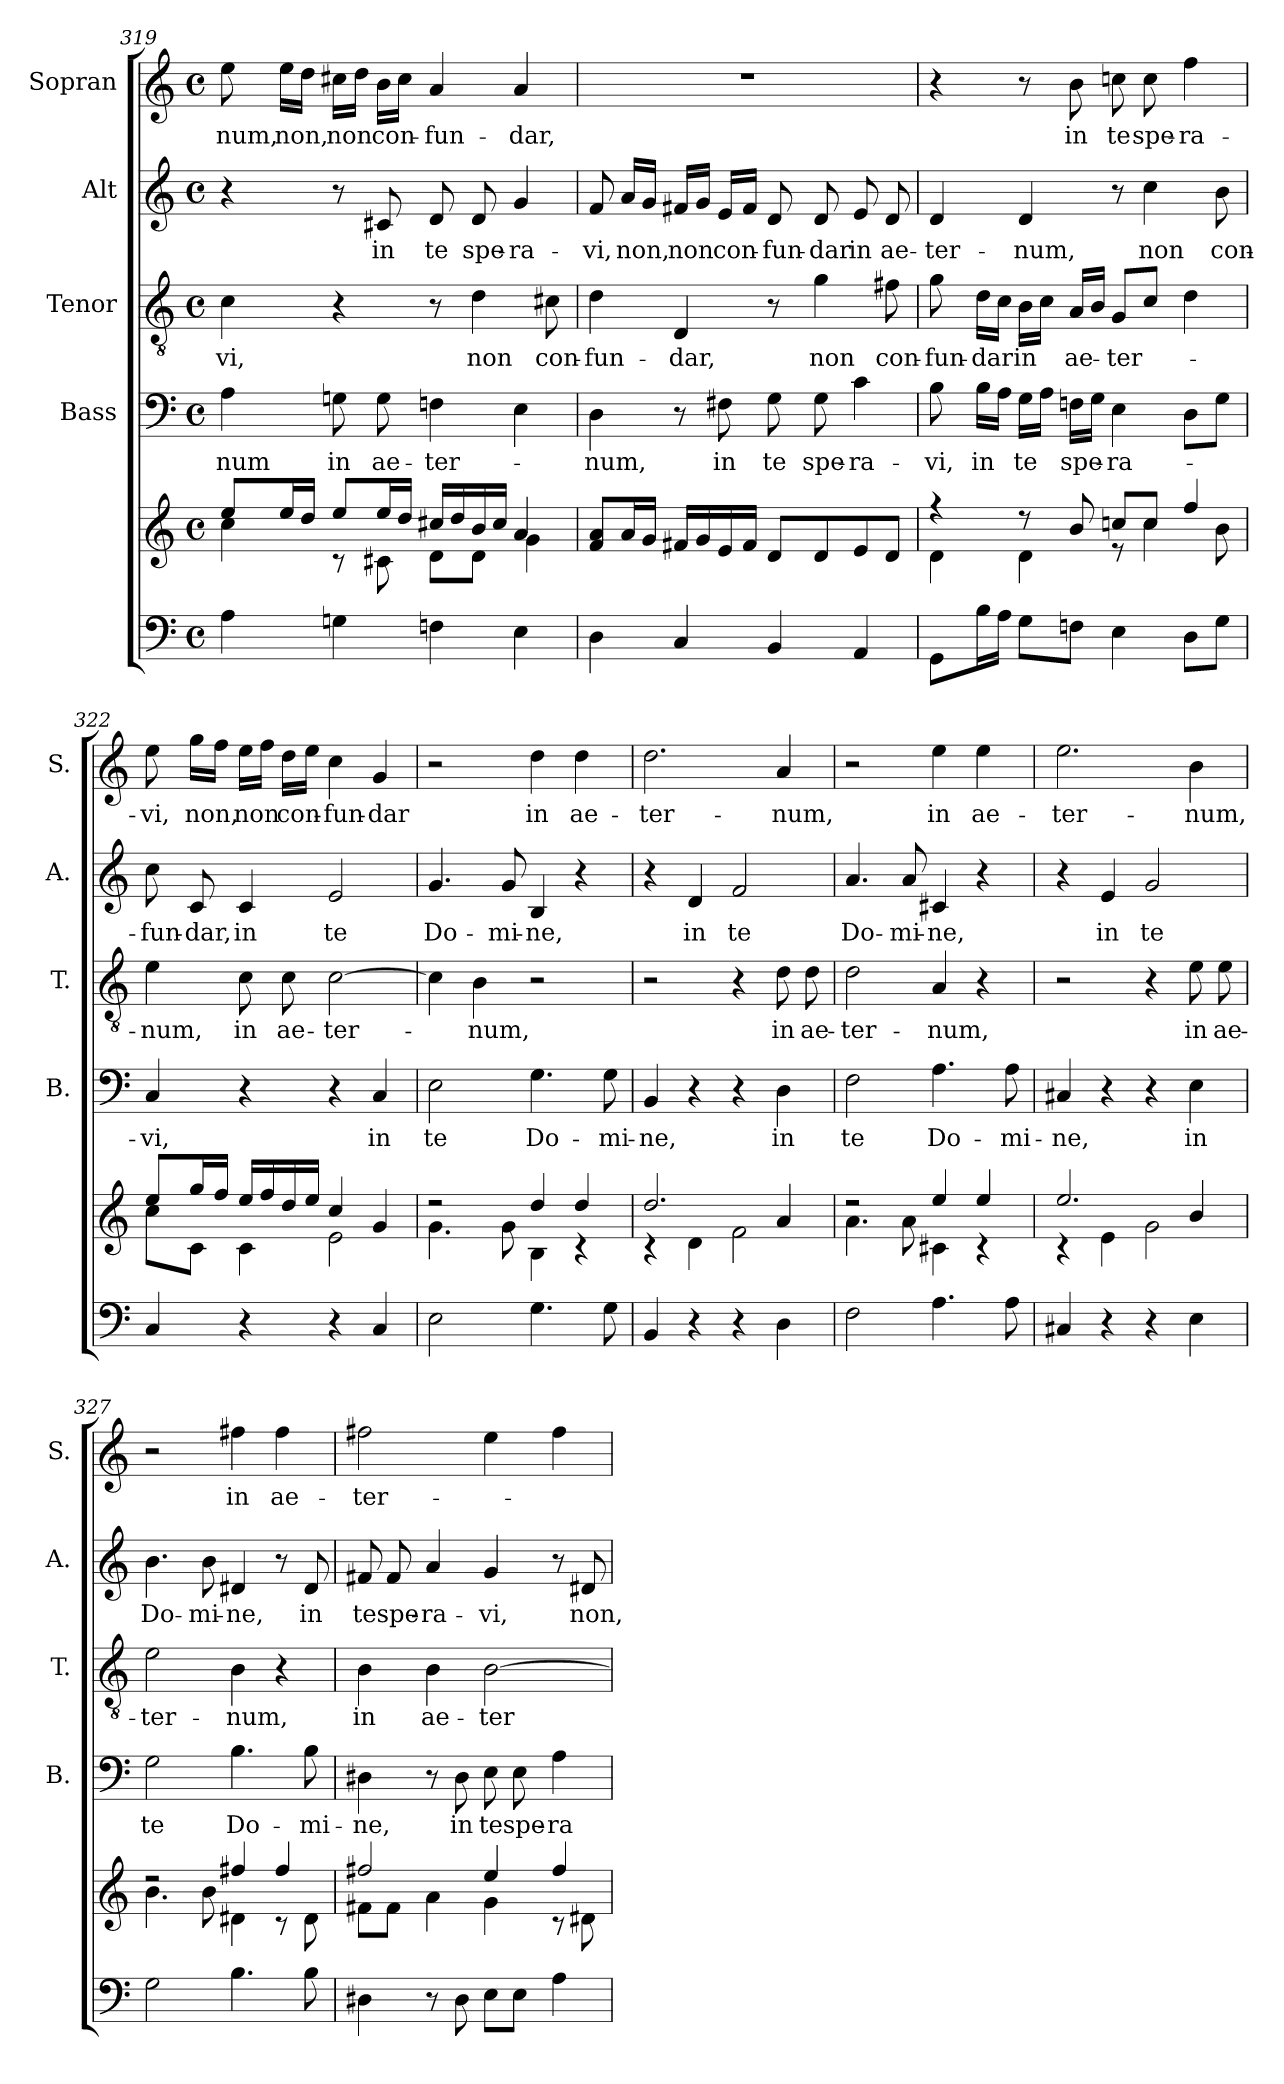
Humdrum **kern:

**kern	**kern	**kern	**text	**kern	**text	**kern	**text	**kern	**text
*part5	*part5	*part4	*part4	*part3	*part3	*part2	*part2	*part1	*part1
*staff6	*staff5	*staff4	*staff4	*staff3	*staff3	*staff2	*staff2	*staff1	*staff1
*	*	*I"Bass	*	*I"Tenor	*	*I"Alt	*	*I"Sopran	*
*	*	*I'B.	*	*I'T.	*	*I'A.	*	*I'S.	*
!!LO:LB:g=z
*clefF4	*clefG2	*clefF4	*	*clefGv2	*	*clefG2	*	*clefG2	*
*k[]	*k[]	*k[]	*	*k[]	*	*k[]	*	*k[]	*
*C:	*C:	*C:	*	*C:	*	*C:	*	*C:	*
*M4/4	*M4/4	*M4/4	*	*M4/4	*	*M4/4	*	*M4/4	*
*met(c)	*met(c)	*met(c)	*	*met(c)	*	*met(c)	*	*met(c)	*
=319	=319	=319	=319	=319	=319	=319	=319	=319	=319
*	*^	*	*	*	*	*	*	*	*
!	!	!	!	!LO:LY:b	!	!LO:LY:b	!	!	!	!LO:LY:b
4A\	8ee/L	4cc\	4A\	-num	4c\	-vi,	4r	.	8ee\	-num,
!	!	!	!	!	!	!	!	!	!	!LO:LY:b
.	16ee/L	.	.	.	.	.	.	.	16ee\LL	non,
.	16dd/JJ	.	.	.	.	.	.	.	16dd\JJ	.
!	!	!	!	!LO:LY:b	!	!	!	!	!	!LO:LY:b
4Gn\	8ee/L	8rc	8Gn\	in	4r	.	8r	.	16cc#X\LL	non
.	.	.	.	.	.	.	.	.	16dd\JJ	.
!	!	!	!	!LO:LY:b	!	!	!	!LO:LY:b	!	!LO:LY:b
.	16ee/L	8c#X\	8G\	ae-	.	.	8c#X/	in	16b\LL	con-
.	16dd/JJ	.	.	.	.	.	.	.	16cc#\JJ	.
!	!	!	!	!LO:LY:b	!	!	!	!LO:LY:b	!	!LO:LY:b
4Fn\	16cc#X/LL	8d\L	4Fn\	-ter-	8r	.	8d/	te	4a/	-fun-
.	16dd/	.	.	.	.	.	.	.	.	.
!	!	!	!	!	!	!LO:LY:b	!	!LO:LY:b	!	!
.	16b/	8d\J	.	.	4d\	non	8d/	spe-	.	.
.	16cc#/JJ	.	.	.	.	.	.	.	.	.
!	!	!	!	!	!	!	!	!LO:LY:b	!	!LO:LY:b
4E\	4a/	4g\	4E\	.	.	.	4g/	-ra-	4a/	-dar,
!	!	!	!	!	!	!LO:LY:b	!	!	!	!
.	.	.	.	.	8c#X\	con-	.	.	.	.
*	*v	*v	*	*	*	*	*	*	*	*
=320	=320	=320	=320	=320	=320	=320	=320	=320	=320
!	!	!	!LO:LY:b	!	!LO:LY:b	!	!LO:LY:b	!	!
4D\	8f/ 8a/L	4D\	-num,	4d\	-fun-	8f/	-vi,	1r	.
!	!	!	!	!	!	!	!LO:LY:b	!	!
.	16a/L	.	.	.	.	16a/LL	non,	.	.
.	16g/JJ	.	.	.	.	16g/JJ	.	.	.
!	!	!	!	!	!LO:LY:b	!	!LO:LY:b	!	!
4C/	16f#X/LL	8r	.	4D/	-dar,	16f#X/LL	non	.	.
.	16g/	.	.	.	.	16g/JJ	.	.	.
!	!	!	!LO:LY:b	!	!	!	!LO:LY:b	!	!
.	16e/	8F#X\	in	.	.	16e/LL	con-	.	.
.	16f#/JJ	.	.	.	.	16f#/JJ	.	.	.
!	!	!	!LO:LY:b	!	!	!	!LO:LY:b	!	!
4BB/	8d/L	8G\	te	8r	.	8d/	-fun-	.	.
!	!	!	!LO:LY:b	!	!LO:LY:b	!	!LO:LY:b	!	!
.	8d/	8G\	spe-	4g\	non	8d/	-dar	.	.
!	!	!	!LO:LY:b	!	!	!	!LO:LY:b	!	!
4AA/	8e/	4c\	-ra-	.	.	8e/	in	.	.
!	!	!	!	!	!LO:LY:b	!	!LO:LY:b	!	!
.	8d/J	.	.	8f#X\	con-	8d/	ae-	.	.
=321	=321	=321	=321	=321	=321	=321	=321	=321	=321
*	*^	*	*	*	*	*	*	*	*
!	!	!	!	!LO:LY:b	!	!LO:LY:b	!	!LO:LY:b	!	!
8GG\L	4ree	4d\	8B\	-vi,	8g\	-fun-	4d/	-ter-	4r	.
!	!	!	!	!LO:LY:b	!	!LO:LY:b	!	!	!	!
16B\L	.	.	16B\LL	in	16d\LL	-dar	.	.	.	.
16A\JJ	.	.	16A\JJ	.	16c\JJ	.	.	.	.	.
!	!	!	!	!LO:LY:b	!	!LO:LY:b	!	!LO:LY:b	!	!
8G\L	8rdd	4d\	16G\LL	te	16B\LL	in	4d/	-num,	8r	.
.	.	.	16A\JJ	.	16c\JJ	.	.	.	.	.
!	!	!	!	!LO:LY:b	!	!LO:LY:b	!	!	!	!LO:LY:b
8Fn\J	8b/	.	16Fn\LL	spe-	16A/LL	ae-	.	.	8b\	in
.	.	.	16G\JJ	.	16B/JJ	.	.	.	.	.
!	!	!	!	!LO:LY:b	!	!LO:LY:b	!	!	!	!LO:LY:b
4E\	8ccn/L	8re	4E\	-ra-	8G/L	-ter-	8r	.	8ccn\	te
!	!	!	!	!	!	!	!	!LO:LY:b	!	!LO:LY:b
.	8cc/J	4cc\	.	.	8c/J	.	4cc\	non	8cc\	spe-
!	!	!	!	!	!	!	!	!	!	!LO:LY:b
8D\L	4ff/	.	8D\L	.	4d\	.	.	.	4ff\	-ra-
!	!	!	!	!	!	!	!	!LO:LY:b	!	!
8G\J	.	8b\	8G\J	.	.	.	8b\	con-	.	.
!!LO:PB:g=z
=322	=322	=322	=322	=322	=322	=322	=322	=322	=322	=322
!	!	!	!	!LO:LY:b	!	!LO:LY:b	!	!LO:LY:b	!	!LO:LY:b
4C/	8ee/L	8cc\L	4C/	-vi,	4e\	-num,	8cc\	-fun-	8ee\	-vi,
!	!	!	!	!	!	!	!	!LO:LY:b	!	!LO:LY:b
.	16gg/L	8c\J	.	.	.	.	8c/	-dar,	16gg\LL	non,
.	16ff/JJ	.	.	.	.	.	.	.	16ff\JJ	.
!	!	!	!	!	!	!LO:LY:b	!	!LO:LY:b	!	!LO:LY:b
4r	16ee/LL	4c\	4r	.	8c\	in	4c/	in	16ee\LL	non
.	16ff/	.	.	.	.	.	.	.	16ff\JJ	.
!	!	!	!	!	!	!LO:LY:b	!	!	!	!LO:LY:b
.	16dd/	.	.	.	8c\	ae-	.	.	16dd\LL	con-
.	16ee/JJ	.	.	.	.	.	.	.	16ee\JJ	.
!	!	!	!	!	!	!LO:LY:b	!	!LO:LY:b	!	!LO:LY:b
4r	4cc/	2e\	4r	.	[2c\	-ter-	2e/	te	4cc\	-fun-
!	!	!	!	!LO:LY:b	!	!	!	!	!	!LO:LY:b
4C/	4g/	.	4C/	in	.	.	.	.	4g/	-dar
=323	=323	=323	=323	=323	=323	=323	=323	=323	=323	=323
!	!	!	!	!LO:LY:b	!	!	!	!LO:LY:b	!	!
2E\	2rdd	4.g\	2E\	te	4c\]	.	4.g/	Do-	2r	.
!	!	!	!	!	!	!LO:LY:b	!	!	!	!
.	.	.	.	.	4B\	-num,	.	.	.	.
!	!	!	!	!	!	!	!	!LO:LY:b	!	!
.	.	8g\	.	.	.	.	8g/	-mi-	.	.
!	!	!	!	!LO:LY:b	!	!	!	!LO:LY:b	!	!LO:LY:b
4.G\	4dd/	4B\	4.G\	Do-	2r	.	4B/	-ne,	4dd\	in
!	!	!	!	!	!	!	!	!	!	!LO:LY:b
.	4dd/	4rc	.	.	.	.	4r	.	4dd\	ae-
!	!	!	!	!LO:LY:b	!	!	!	!	!	!
8G\	.	.	8G\	-mi-	.	.	.	.	.	.
=324	=324	=324	=324	=324	=324	=324	=324	=324	=324	=324
!	!	!	!	!LO:LY:b	!	!	!	!	!	!LO:LY:b
4BB/	2.dd/	4rc	4BB/	-ne,	2r	.	4r	.	2.dd\	-ter-
!	!	!	!	!	!	!	!	!LO:LY:b	!	!
4r	.	4d\	4r	.	.	.	4d/	in	.	.
!	!	!	!	!	!	!	!	!LO:LY:b	!	!
4r	.	2f\	4r	.	4r	.	2f/	te	.	.
!	!	!	!	!LO:LY:b	!	!LO:LY:b	!	!	!	!LO:LY:b
4D\	4a/	.	4D\	in	8d\	in	.	.	4a/	-num,
!	!	!	!	!	!	!LO:LY:b	!	!	!	!
.	.	.	.	.	8d\	ae-	.	.	.	.
=325	=325	=325	=325	=325	=325	=325	=325	=325	=325	=325
!	!	!	!	!LO:LY:b	!	!LO:LY:b	!	!LO:LY:b	!	!
2F\	2rdd	4.a\	2F\	te	2d\	-ter-	4.a/	Do-	2r	.
!	!	!	!	!	!	!	!	!LO:LY:b	!	!
.	.	8a\	.	.	.	.	8a/	-mi-	.	.
!	!	!	!	!LO:LY:b	!	!LO:LY:b	!	!LO:LY:b	!	!LO:LY:b
4.A\	4ee/	4c#X\	4.A\	Do-	4A/	-num,	4c#X/	-ne,	4ee\	in
!	!	!	!	!	!	!	!	!	!	!LO:LY:b
.	4ee/	4rc	.	.	4r	.	4r	.	4ee\	ae-
!	!	!	!	!LO:LY:b	!	!	!	!	!	!
8A\	.	.	8A\	-mi-	.	.	.	.	.	.
=326	=326	=326	=326	=326	=326	=326	=326	=326	=326	=326
!	!	!	!	!LO:LY:b	!	!	!	!	!	!LO:LY:b
4C#X/	2.ee/	4rc	4C#X/	-ne,	2r	.	4r	.	2.ee\	-ter-
!	!	!	!	!	!	!	!	!LO:LY:b	!	!
4r	.	4e\	4r	.	.	.	4e/	in	.	.
!	!	!	!	!	!	!	!	!LO:LY:b	!	!
4r	.	2g\	4r	.	4r	.	2g/	te	.	.
!	!	!	!	!LO:LY:b	!	!LO:LY:b	!	!	!	!LO:LY:b
4E\	4b/	.	4E\	in	8e\	in	.	.	4b\	-num,
!	!	!	!	!	!	!LO:LY:b	!	!	!	!
.	.	.	.	.	8e\	ae-	.	.	.	.
!!LO:LB:g=z
=327	=327	=327	=327	=327	=327	=327	=327	=327	=327	=327
!	!	!	!	!LO:LY:b	!	!LO:LY:b	!	!LO:LY:b	!	!
2G\	2rdd	4.b\	2G\	te	2e\	-ter-	4.b\	Do-	2r	.
!	!	!	!	!	!	!	!	!LO:LY:b	!	!
.	.	8b\	.	.	.	.	8b\	-mi-	.	.
!	!	!	!	!LO:LY:b	!	!LO:LY:b	!	!LO:LY:b	!	!LO:LY:b
4.B\	4ff#X/	4d#X\	4.B\	Do-	4B\	-num,	4d#X/	-ne,	4ff#X\	in
!	!	!	!	!	!	!	!	!	!	!LO:LY:b
.	4ff#/	8rc	.	.	4r	.	8r	.	4ff#\	ae-
!	!	!	!	!LO:LY:b	!	!	!	!LO:LY:b	!	!
8B\	.	8d#\	8B\	-mi-	.	.	8d#/	in	.	.
=328	=328	=328	=328	=328	=328	=328	=328	=328	=328	=328
!	!	!	!	!LO:LY:b	!	!LO:LY:b	!	!LO:LY:b	!	!LO:LY:b
4D#X\	2ff#X/	8f#X\L	4D#X\	-ne,	4B\	in	8f#X/	te	2ff#X\	-ter-
!	!	!	!	!	!	!	!	!LO:LY:b	!	!
.	.	8f#\J	.	.	.	.	8f#/	spe-	.	.
!	!	!	!	!	!	!LO:LY:b	!	!LO:LY:b	!	!
8r	.	4a\	8r	.	4B\	ae-	4a/	-ra-	.	.
!	!	!	!	!LO:LY:b	!	!	!	!	!	!
8D#\	.	.	8D#\	in	.	.	.	.	.	.
!	!	!	!	!LO:LY:b	!	!LO:LY:b	!	!LO:LY:b	!	!
8E\L	4ee/	4g\	8E\	te	[2B\	-ter-	4g/	-vi,	4ee\	.
!	!	!	!	!LO:LY:b	!	!	!	!	!	!
8E\J	.	.	8E\	spe-	.	.	.	.	.	.
!	!	!	!	!LO:LY:b	!	!	!	!	!	!
4A\	4ff#/	8rc	4A\	-ra-	.	.	8r	.	4ff#\	.
!	!	!	!	!	!	!	!	!LO:LY:b	!	!
.	.	8d#X\	.	.	.	.	8d#X/	non,	.	.
*	*v	*v	*	*	*	*	*	*	*	*
=	=	=	=	=	=	=	=	=	=
*-	*-	*-	*-	*-	*-	*-	*-	*-	*-
